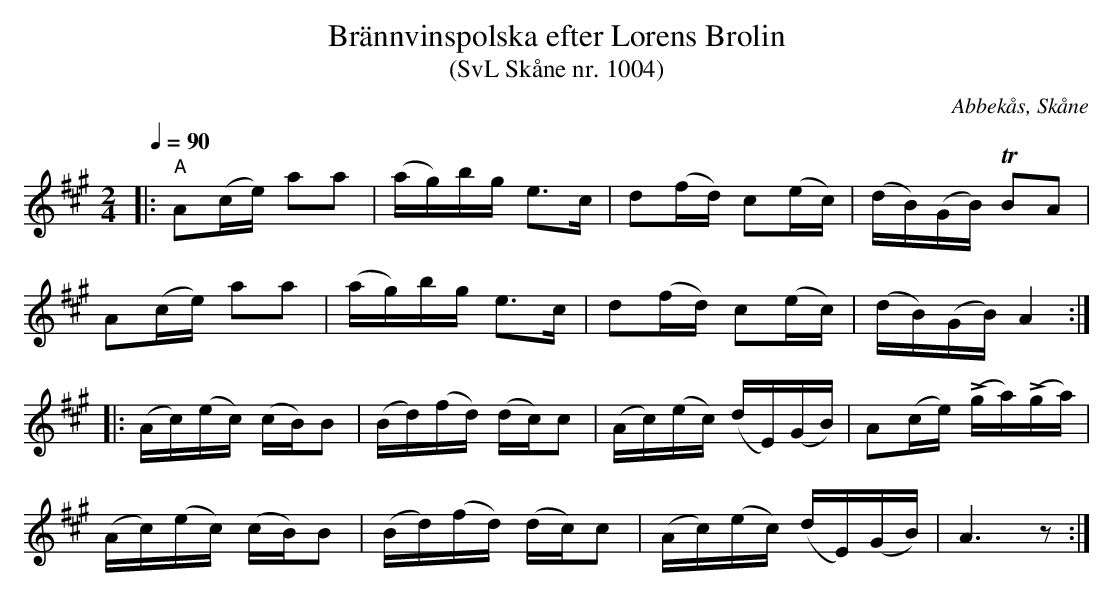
X:1
T:Brännvinspolska efter Lorens Brolin
T:(SvL Skåne nr. 1004)
Q:1/4=90
O:Abbekås, Skåne
M:2/4
L:1/16
K:A
|:"A"A2(ce) a2a2|(ag)bg e3c|d2(fd) c2(ec) | (dB)(GB) TB2A2|
A2(ce) a2a2|(ag)bg e3c|d2(fd) c2(ec) |(dB)(GB) A4:|
|:(Ac)(ec) (cB)B2|(Bd)(fd) (dc)c2|(Ac)(ec) (dE)(GB)|A2(ce) (Lga)(Lga)|
(Ac)(ec) (cB)B2|(Bd)(fd) (dc)c2|(Ac)(ec) (dE)(GB)|A6 z2:|
